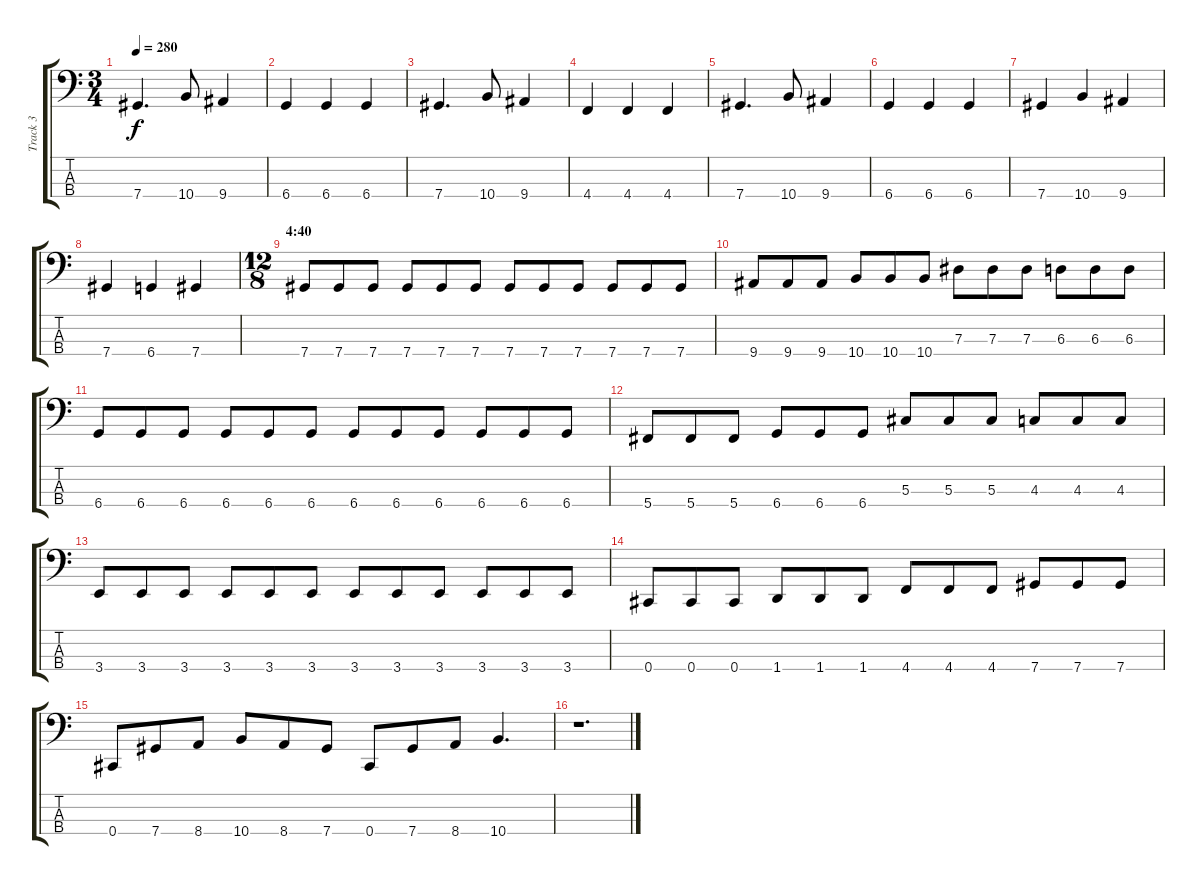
\track ("Track 3" "Track 3") {instrument electricbasspick}
\staff {score tabs}
\tuning (Gb2 Db2 Ab1 Db1) {hide}
\ts (3 4)
\tempo 280
\clef f4
\ks c
7.4.4{d dy f} 10.4.8 9.4.4 |
6.4.4 6.4.4 6.4.4 |
7.4.4{d} 10.4.8 9.4.4 |
4.4.4 4.4.4 4.4.4 |
7.4.4{d} 10.4.8 9.4.4 |
6.4.4 6.4.4 6.4.4 |
7.4.4 10.4.4 9.4.4 |
7.4.4 6.4.4 7.4.4 |
\ts (12 8)
\section ("" "4:40")
7.4.8 7.4.8 7.4.8 7.4.8 7.4.8 7.4.8 7.4.8 7.4.8 7.4.8 7.4.8 7.4.8 7.4.8 |
9.4.8 9.4.8 9.4.8 10.4.8 10.4.8 10.4.8 7.3.8 7.3.8 7.3.8 6.3.8 6.3.8 6.3.8 |
6.4.8 6.4.8 6.4.8 6.4.8 6.4.8 6.4.8 6.4.8 6.4.8 6.4.8 6.4.8 6.4.8 6.4.8 |
5.4.8 5.4.8 5.4.8 6.4.8 6.4.8 6.4.8 5.3.8 5.3.8 5.3.8 4.3.8 4.3.8 4.3.8 |
3.4.8 3.4.8 3.4.8 3.4.8 3.4.8 3.4.8 3.4.8 3.4.8 3.4.8 3.4.8 3.4.8 3.4.8 |
0.4.8 0.4.8 0.4.8 1.4.8 1.4.8 1.4.8 4.4.8 4.4.8 4.4.8 7.4.8 7.4.8 7.4.8 |
0.4.8 7.4.8 8.4.8 10.4.8 8.4.8 7.4.8 0.4.8 7.4.8 8.4.8 10.4.4{d} |
r.1{d}
